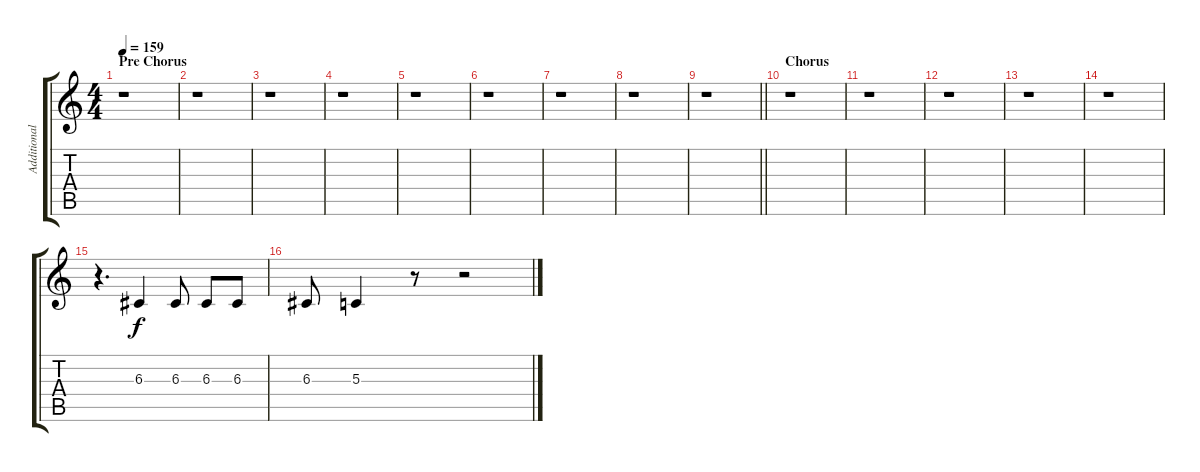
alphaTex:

\track ("Additional Vocals" "Additional") {instrument pizzicatostrings}
\staff {score tabs}
\tuning (E4 B3 G3 D3 A2 E2) {hide}
\ts (4 4)
\section ("" "Pre Chorus")
\tempo 159
\clef g2
\ks c
r.1{dy f} |
r.1 |
r.1 |
r.1 |
r.1 |
r.1 |
r.1 |
r.1 |
\barLineRight lightlight
r.1 |
\section ("" "Chorus")
r.1 |
r.1 |
r.1 |
r.1 |
r.1 |
r.4{d} 6.3.4 6.3.8 6.3.8 6.3.8 |
6.3.8 5.3.4 r.8 r.2
